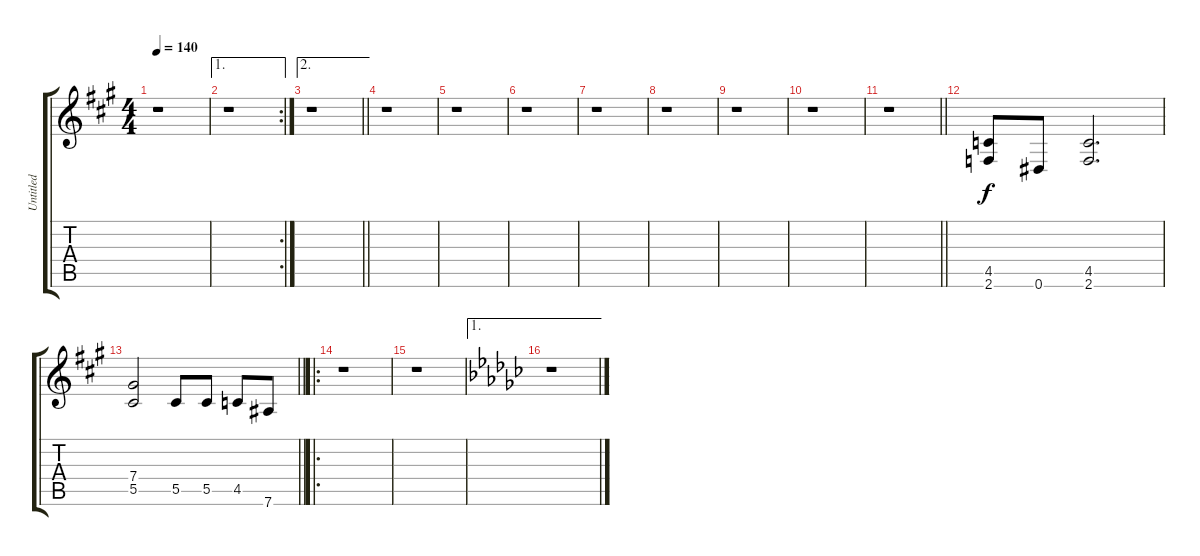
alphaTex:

\track ("Untitled" "Untitled") {instrument distortionguitar}
\staff {score tabs}
\tuning (Eb4 Bb3 Gb3 Db3 Ab2 Eb2) {hide}
\ts (4 4)
\tempo 140
\clef g2
\ks a
r.1{dy f} |
\ae 1
\rc 2
r.1 |
\ae 2
\barLineRight lightlight
r.1 |
r.1 |
r.1 |
r.1 |
r.1 |
r.1 |
r.1 |
r.1 |
\barLineRight lightlight
r.1 |
(4.5 2.6).8 0.6.8 (4.5 2.6).2{d} |
\barLineRight lightlight
(7.4 5.5).2 5.5.8 5.5.8 4.5.8 7.6.8 |
\ro
r.1 |
r.1 |
\ae 1
\ks gb
r.1
